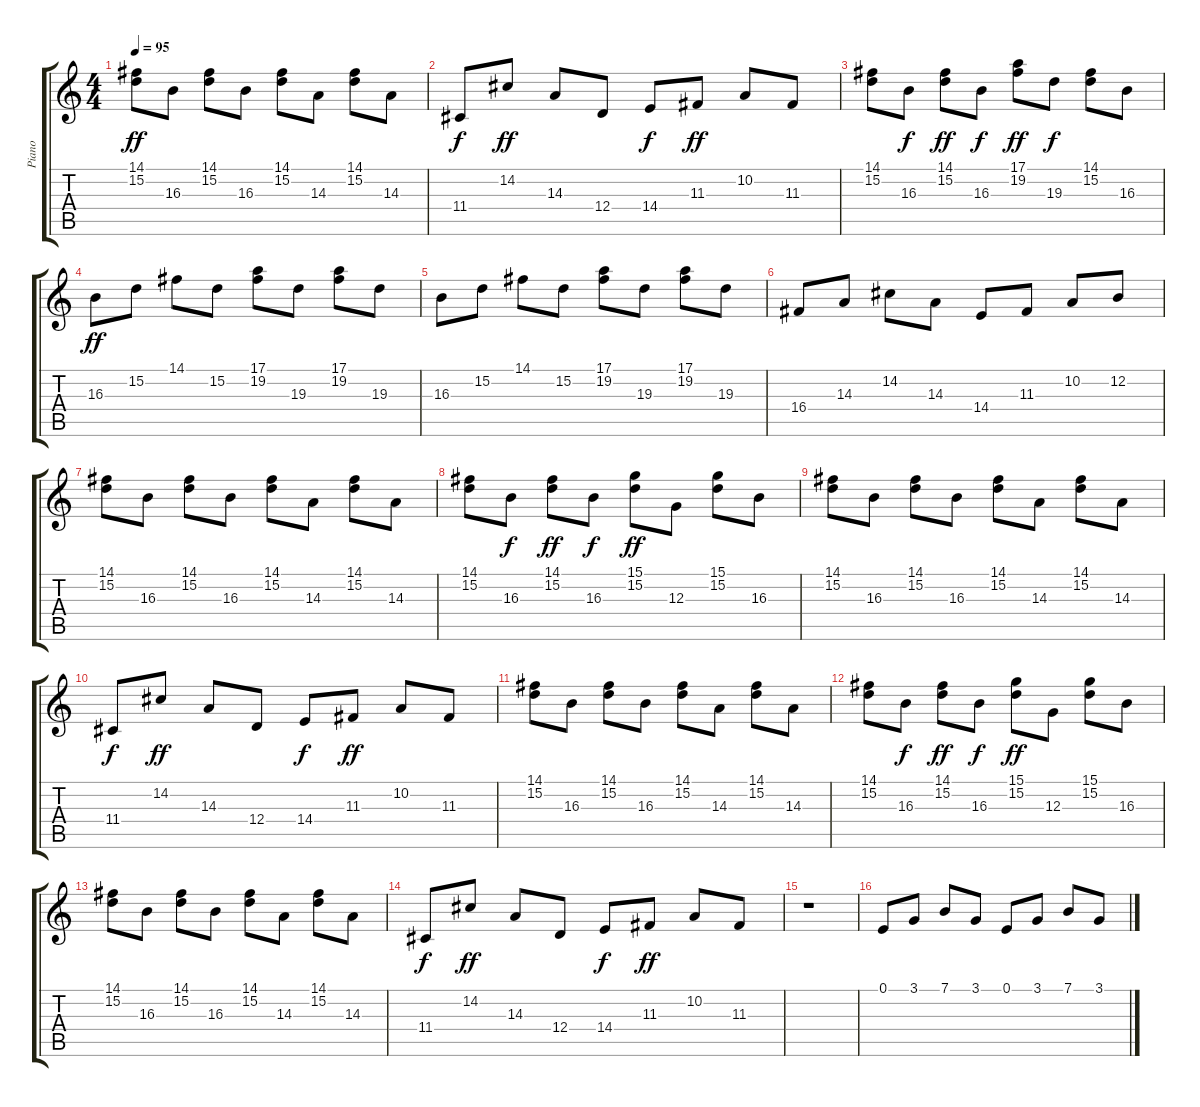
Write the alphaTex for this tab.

\track ("Piano" "Piano") {instrument electricpiano1}
\staff {score tabs}
\tuning (E4 B3 G3 D3 A2 E2) {hide}
\ts (4 4)
\tempo 95
\clef g2
\ks c
(14.1 15.2).8{dy ff} 16.3.8 (14.1 15.2).8 16.3.8 (14.1 15.2).8 14.3.8 (14.1 15.2).8 14.3.8 |
11.4.8{dy f} 14.2.8{dy ff} 14.3.8 12.4.8 14.4.8{dy f} 11.3.8{dy ff} 10.2.8 11.3.8 |
(14.1 15.2).8 16.3.8{dy f} (14.1 15.2).8{dy ff} 16.3.8{dy f} (17.1 19.2).8{dy ff} 19.3.8{dy f} (14.1 15.2).8 16.3.8 |
16.3.8{dy ff} 15.2.8 14.1.8 15.2.8 (17.1 19.2).8 19.3.8 (17.1 19.2).8 19.3.8 |
16.3.8 15.2.8 14.1.8 15.2.8 (17.1 19.2).8 19.3.8 (17.1 19.2).8 19.3.8 |
16.4.8 14.3.8 14.2.8 14.3.8 14.4.8 11.3.8 10.2.8 12.2.8 |
(14.1 15.2).8 16.3.8 (14.1 15.2).8 16.3.8 (14.1 15.2).8 14.3.8 (14.1 15.2).8 14.3.8 |
(14.1 15.2).8 16.3.8{dy f} (14.1 15.2).8{dy ff} 16.3.8{dy f} (15.1 15.2).8{dy ff} 12.3.8 (15.1 15.2).8 16.3.8 |
(14.1 15.2).8 16.3.8 (14.1 15.2).8 16.3.8 (14.1 15.2).8 14.3.8 (14.1 15.2).8 14.3.8 |
11.4.8{dy f} 14.2.8{dy ff} 14.3.8 12.4.8 14.4.8{dy f} 11.3.8{dy ff} 10.2.8 11.3.8 |
(14.1 15.2).8 16.3.8 (14.1 15.2).8 16.3.8 (14.1 15.2).8 14.3.8 (14.1 15.2).8 14.3.8 |
(14.1 15.2).8 16.3.8{dy f} (14.1 15.2).8{dy ff} 16.3.8{dy f} (15.1 15.2).8{dy ff} 12.3.8 (15.1 15.2).8 16.3.8 |
(14.1 15.2).8 16.3.8 (14.1 15.2).8 16.3.8 (14.1 15.2).8 14.3.8 (14.1 15.2).8 14.3.8 |
11.4.8{dy f} 14.2.8{dy ff} 14.3.8 12.4.8 14.4.8{dy f} 11.3.8{dy ff} 10.2.8 11.3.8 |
r.1 |
0.1.8 3.1.8 7.1.8 3.1.8 0.1.8 3.1.8 7.1.8 3.1.8
